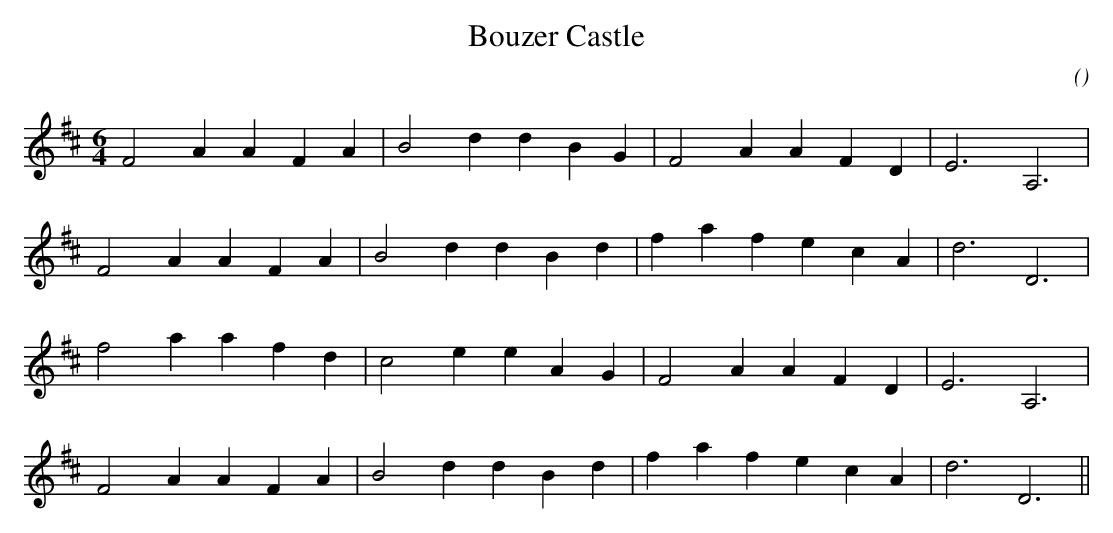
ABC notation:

X:1
T: Bouzer Castle
C:
O:
M:6/4
K:D
K:D
M:6/4
L:1/16
F8 A4A4 F4 A4 |B8 d4d4 B4 G4 |F8 A4A4 F4 D4 |E12 A,12 |
F8 A4A4 F4 A4 |B8 d4d4 B4 d4 |f4 a4 f4 e4 c4 A4 |d12 D12 |
f8 a4a4 f4 d4 |c8 e4e4 A4 G4 |F8 A4A4 F4 D4 |E12 A,12 |
F8 A4A4 F4 A4 |B8 d4d4 B4 d4 |f4 a4 f4 e4 c4 A4 |d12 D12 ||
